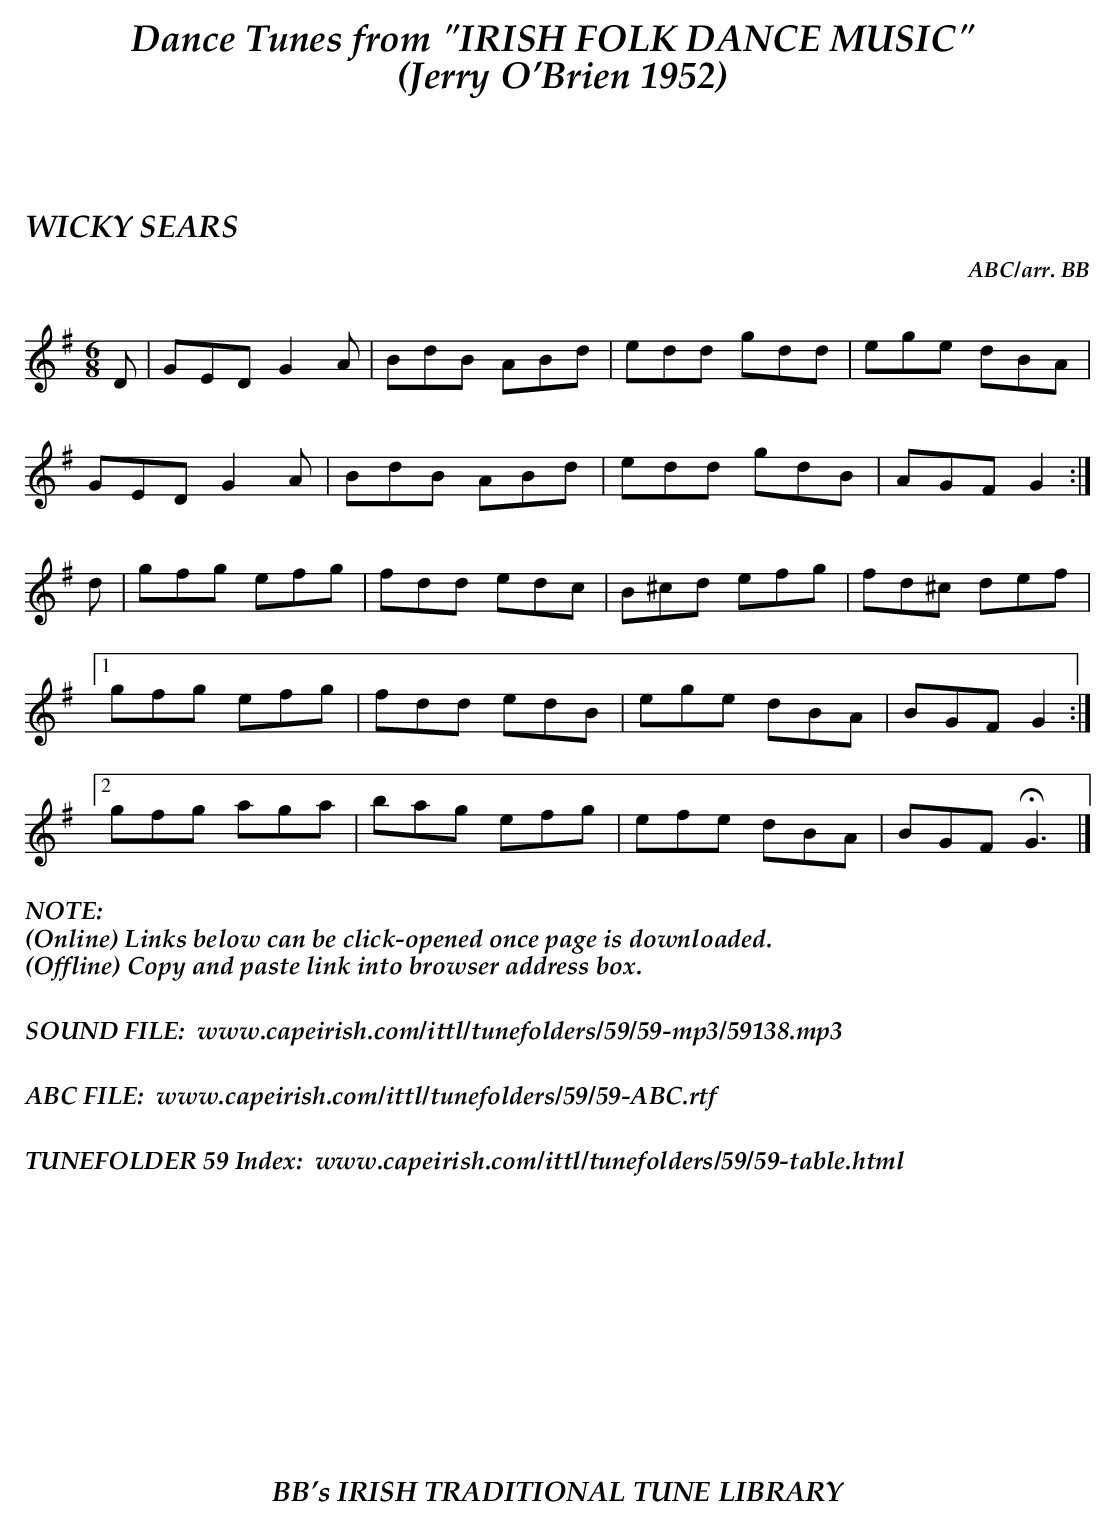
X:1
T:WICKY SEARS
C:ABC/arr. BB
M:6/8
K:G
D|GED G2A|BdB ABd|edd gdd|ege dBA|
GED G2A|BdB ABd|edd gdB|AGF G2 :|
d|gfg efg|fdd edc|B^cd efg|fd^c def|
[1 gfg efg|fdd edB|ege dBA|BGF G2 :|
[2 gfg aga|bag efg|efe dBA|BGF HG3|]
%%textfont "Palatino-BoldItalic" 16
%%begintext
%%NOTE:
(Online) Links below can be click-opened once page is downloaded.
(Offline) Copy and paste link into browser address box.
%%
%%
SOUND FILE:  www.capeirish.com/ittl/tunefolders/59/59-mp3/59138.mp3
%%
%%
ABC FILE:  www.capeirish.com/ittl/tunefolders/59/59-ABC.rtf
%%
%%
TUNEFOLDER 59 Index:  www.capeirish.com/ittl/tunefolders/59/59-table.html
